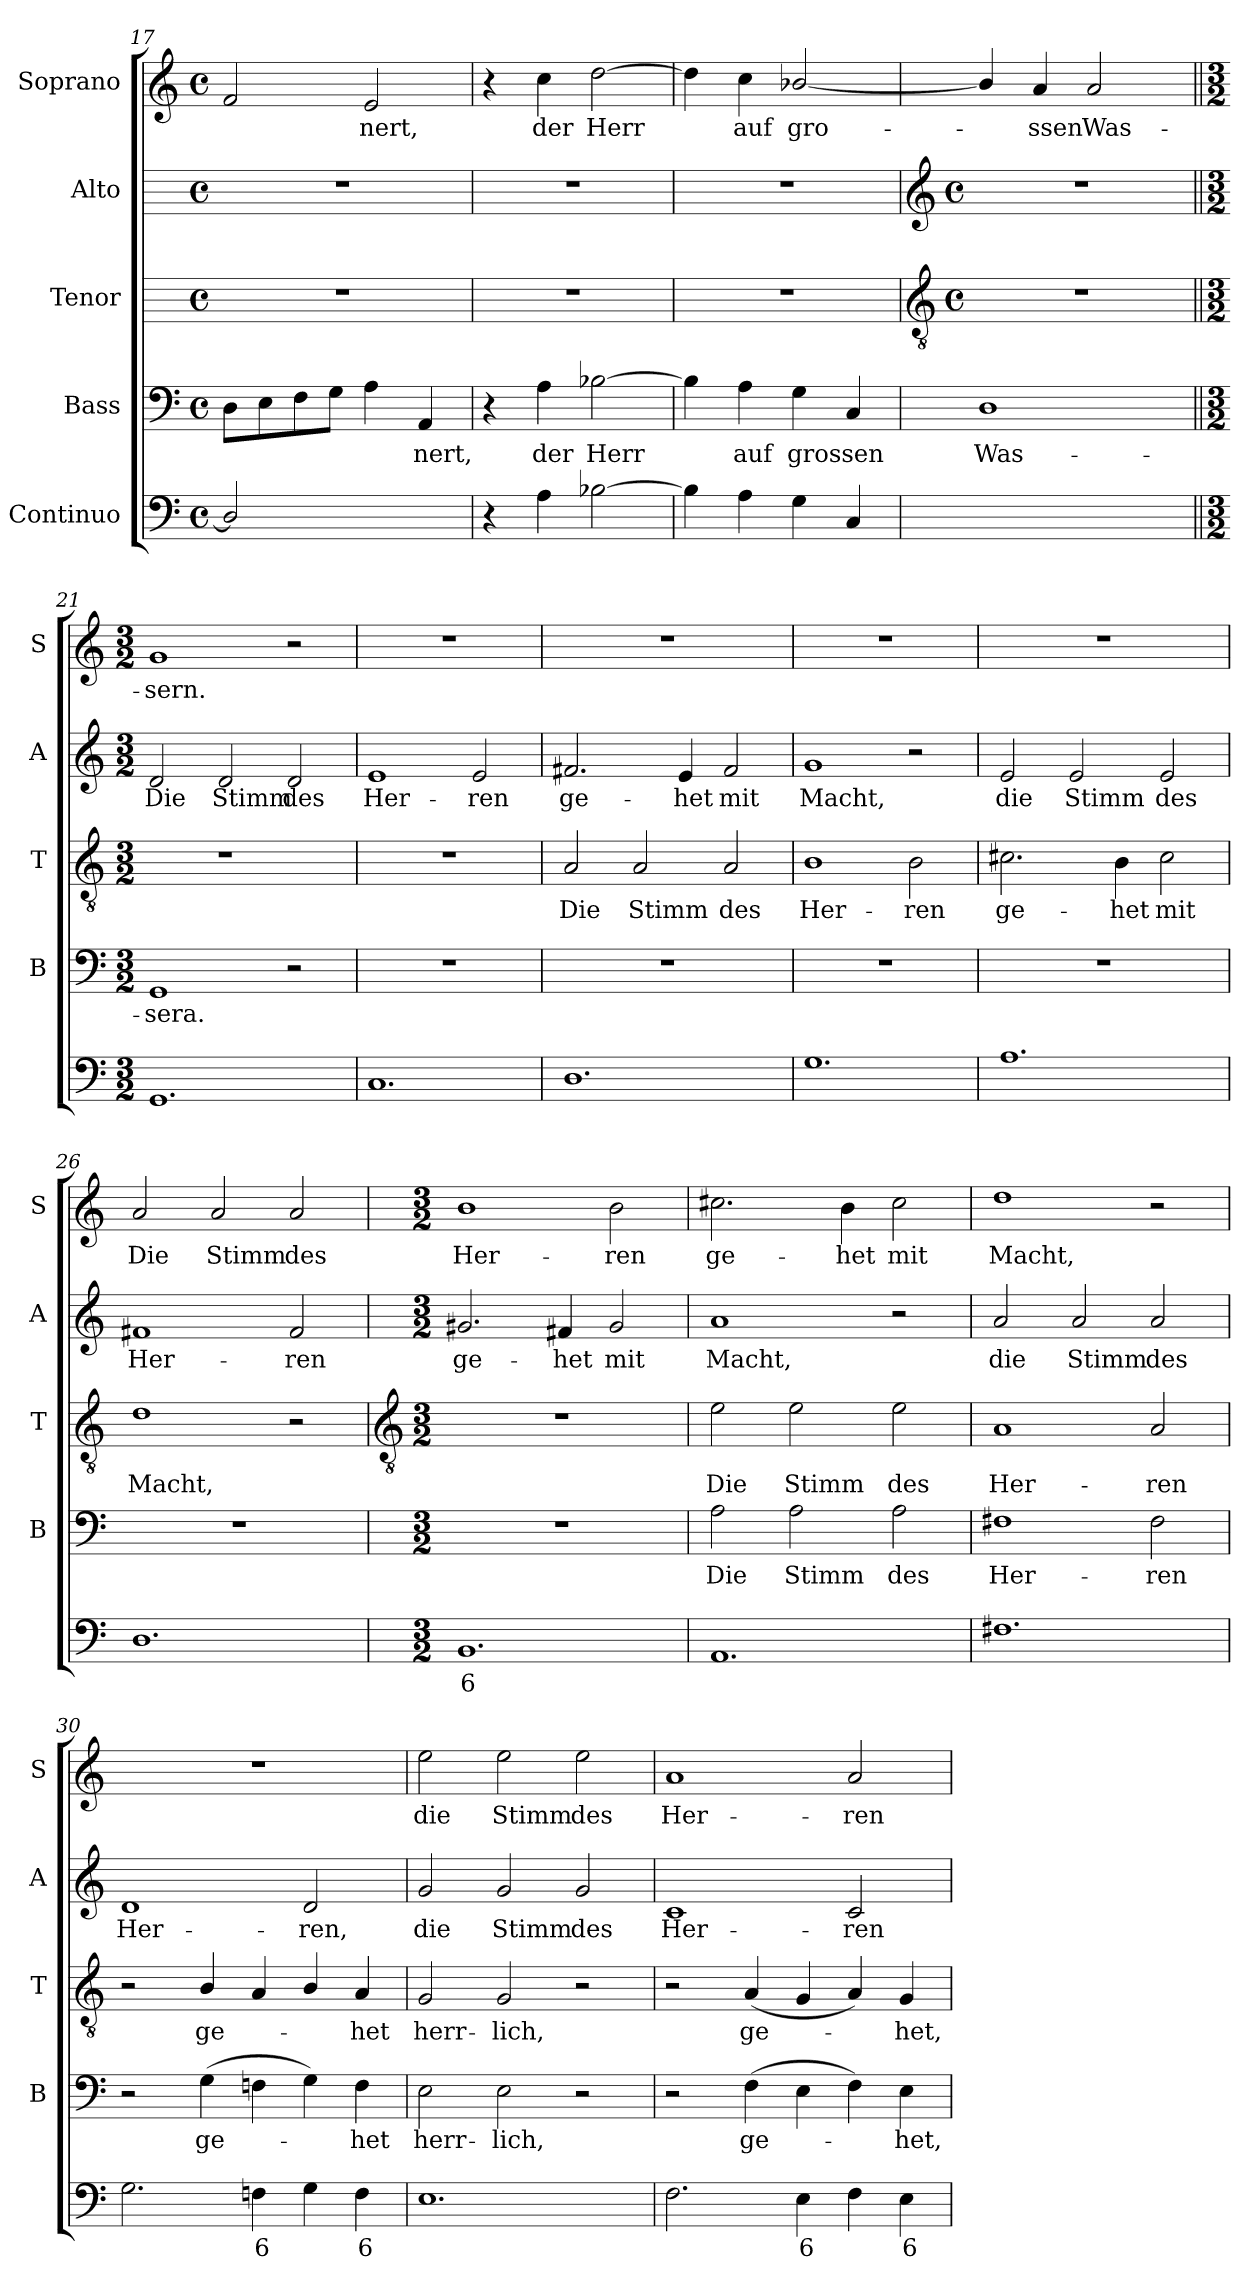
**kern	**text	**kern	**text	**kern	**text	**kern	**text	**kern	**text
*part5	*part5	*part4	*part4	*part3	*part3	*part2	*part2	*part1	*part1
*staff5	*staff5	*staff4	*staff4	*staff3	*staff3	*staff2	*staff2	*staff1	*staff1
*I"Continuo	*	*I"Bass	*	*I"Tenor	*	*I"Alto	*	*I"Soprano	*
*	*	*I'B	*	*I'T	*	*I'A	*	*I'S	*
*clefF4	*	*clefF4	*	*	*	*	*	*clefG2	*
*k[]	*	*k[]	*	*	*	*	*	*k[]	*
*C:	*	*C:	*	*	*	*	*	*C:	*
*M4/4	*	*M4/4	*	*M4/4	*	*M4/4	*	*M4/4	*
*met(c)	*	*met(c)	*	*met(c)	*	*met(c)	*	*met(c)	*
=17	=17	=17	=17	=17	=17	=17	=17	=17	=17
2D/]	.	8DL	.	1r	.	1r	.	2f	.
.	.	8E	.	.	.	.	.	.	.
.	.	8F	.	.	.	.	.	.	.
.	.	8GJ	.	.	.	.	.	.	.
!	!LO:LY:b	!	!	!	!	!	!	!	!LO:LY:b
[4AAyy	4	4A	.	.	.	.	.	2e	nert,
!	!	!	!LO:LY:b	!	!	!	!	!	!
4AAyy]	.	4AA	nert,	.	.	.	.	.	.
=18	=18	=18	=18	=18	=18	=18	=18	=18	=18
4r	.	4r	.	1r	.	1r	.	4r	.
!	!	!	!LO:LY:b	!	!	!	!	!	!LO:LY:b
4A	.	4A	der	.	.	.	.	4cc	der
!	!	!	!LO:LY:b	!	!	!	!	!	!LO:LY:b
[2B-X	.	[2B-X	Herr	.	.	.	.	[2dd	Herr
=19	=19	=19	=19	=19	=19	=19	=19	=19	=19
4B-]	.	4B-]	.	1r	.	1r	.	4dd]	.
!	!	!	!LO:LY:b	!	!	!	!	!	!LO:LY:b
4A	.	4A	auf	.	.	.	.	4cc	auf
!	!	!	!LO:LY:b	!	!	!	!	!	!LO:LY:b
4G	.	4G	grossen	.	.	.	.	[2b-X/	gro-
4C	.	4C	.	.	.	.	.	.	.
!!LO:LB:g=z
=20	=20	=20	=20	=20	=20	=20	=20	=20	=20
*	*	*	*	*clefGv2	*	*clefG2	*	*	*
*	*	*	*	*k[]	*	*k[]	*	*	*
*	*	*	*	*C:	*	*C:	*	*	*
*	*	*	*	*M4/4	*	*M4/4	*	*	*
*	*	*	*	*met(c)	*	*met(c)	*	*	*
!	!	!	!LO:LY:b	!	!	!	!	!	!
[4Dyy	.	1D	Was-	1r	.	1r	.	4b-/]	.
!	!LO:LY:b	!	!	!	!	!	!	!	!LO:LY:b
2Dyy_	4	.	.	.	.	.	.	4a	ssen
!	!	!	!	!	!	!	!	!	!LO:LY:b
.	.	.	.	.	.	.	.	2a	Was-
4Dyy]	.	.	.	.	.	.	.	.	.
=21||	=21||	=21||	=21||	=21||	=21||	=21||	=21||	=21||	=21||
*M3/2	*	*M3/2	*	*M3/2	*	*M3/2	*	*M3/2	*
!	!	!	!LO:LY:b	!	!	!	!LO:LY:b	!	!LO:LY:b
1.GG	.	1GG	-sera.	2ryy	.	2d	Die	1g	-sern.
!	!	!	!	!	!	!	!LO:LY:b	!	!
.	.	.	.	1r	.	2d	Stimm	.	.
!	!	!	!	!	!	!	!LO:LY:b	!	!
.	.	2r	.	.	.	2d	des	2r	.
=22	=22	=22	=22	=22	=22	=22	=22	=22	=22
!	!	!LO:N:vis=1	!	!LO:N:vis=1	!	!	!LO:LY:b	!LO:N:vis=1	!
1.C	.	1.r	.	1.r	.	1e	Her-	1.r	.
!	!	!	!	!	!	!	!LO:LY:b	!	!
.	.	.	.	.	.	2e	-ren	.	.
=23	=23	=23	=23	=23	=23	=23	=23	=23	=23
!	!	!LO:N:vis=1	!	!	!LO:LY:b	!	!LO:LY:b	!LO:N:vis=1	!
1.D	.	1.r	.	2A	Die	2.f#X	ge-	1.r	.
!	!	!	!	!	!LO:LY:b	!	!	!	!
.	.	.	.	2A	Stimm	.	.	.	.
!	!	!	!	!	!	!	!LO:LY:b	!	!
.	.	.	.	.	.	4e	-het	.	.
!	!	!	!	!	!LO:LY:b	!	!LO:LY:b	!	!
.	.	.	.	2A	des	2f#	mit	.	.
=24	=24	=24	=24	=24	=24	=24	=24	=24	=24
!	!	!LO:N:vis=1	!	!	!LO:LY:b	!	!LO:LY:b	!LO:N:vis=1	!
1.G	.	1.r	.	1B	Her-	1g	Macht,	1.r	.
!	!	!	!	!	!LO:LY:b	!	!	!	!
.	.	.	.	2B	-ren	2r	.	.	.
=25	=25	=25	=25	=25	=25	=25	=25	=25	=25
!	!	!LO:N:vis=1	!	!	!LO:LY:b	!	!LO:LY:b	!LO:N:vis=1	!
1.A	.	1.r	.	2.c#X	ge-	2e	die	1.r	.
!	!	!	!	!	!	!	!LO:LY:b	!	!
.	.	.	.	.	.	2e	Stimm	.	.
!	!	!	!	!	!LO:LY:b	!	!	!	!
.	.	.	.	4B	-het	.	.	.	.
!	!	!	!	!	!LO:LY:b	!	!LO:LY:b	!	!
.	.	.	.	2c#	mit	2e	des	.	.
=26	=26	=26	=26	=26	=26	=26	=26	=26	=26
!	!	!LO:N:vis=1	!	!	!LO:LY:b	!	!LO:LY:b	!	!LO:LY:b
1.D	.	1.r	.	1d	Macht,	1f#X	Her-	2a	Die
!	!	!	!	!	!	!	!	!	!LO:LY:b
.	.	.	.	.	.	.	.	2a	Stimm
!	!	!	!	!	!	!	!LO:LY:b	!	!LO:LY:b
.	.	.	.	2r	.	2f#	-ren	2a	des
!!LO:LB:g=z
=27	=27	=27	=27	=27	=27	=27	=27	=27	=27
*	*	*	*	*clefGv2	*	*	*	*	*
*M3/2	*	*M3/2	*	*M3/2	*	*M3/2	*	*M3/2	*
!	!LO:LY:b	!LO:N:vis=1	!	!LO:N:vis=1	!	!	!LO:LY:b	!	!LO:LY:b
1.BB	6	1.r	.	1.r	.	2.g#X	ge-	1b	Her-
!	!	!	!	!	!	!	!LO:LY:b	!	!
.	.	.	.	.	.	4f#X	-het	.	.
!	!	!	!	!	!	!	!LO:LY:b	!	!LO:LY:b
.	.	.	.	.	.	2g#	mit	2b	-ren
=28	=28	=28	=28	=28	=28	=28	=28	=28	=28
!	!	!	!LO:LY:b	!	!LO:LY:b	!	!LO:LY:b	!	!LO:LY:b
1.AA	.	2A	Die	2e	Die	1a	Macht,	2.cc#X	ge-
!	!	!	!LO:LY:b	!	!LO:LY:b	!	!	!	!
.	.	2A	Stimm	2e	Stimm	.	.	.	.
!	!	!	!	!	!	!	!	!	!LO:LY:b
.	.	.	.	.	.	.	.	4b	-het
!	!	!	!LO:LY:b	!	!LO:LY:b	!	!	!	!LO:LY:b
.	.	2A	des	2e	des	2r	.	2cc#	mit
=29	=29	=29	=29	=29	=29	=29	=29	=29	=29
!	!	!	!LO:LY:b	!	!LO:LY:b	!	!LO:LY:b	!	!LO:LY:b
1.F#X	.	1F#X	Her-	1A	Her-	2a	die	1dd	Macht,
!	!	!	!	!	!	!	!LO:LY:b	!	!
.	.	.	.	.	.	2a	Stimm	.	.
!	!	!	!LO:LY:b	!	!LO:LY:b	!	!LO:LY:b	!	!
.	.	2F#	-ren	2A	-ren	2a	des	2r	.
=30	=30	=30	=30	=30	=30	=30	=30	=30	=30
!	!	!	!	!	!	!	!LO:LY:b	!LO:N:vis=1	!
2.G	.	2r	.	2r	.	1d	Her-	1.r	.
!	!	!	!LO:LY:b	!	!LO:LY:b	!	!	!	!
.	.	(>4G	ge-	4B/	ge-	.	.	.	.
!	!LO:LY:b	!	!	!	!	!	!	!	!
4Fn	6	4Fn	.	4A	.	.	.	.	.
!	!	!	!	!	!	!	!LO:LY:b	!	!
4G	.	4G)	.	4B/	.	2d	-ren,	.	.
!	!LO:LY:b	!	!LO:LY:b	!	!LO:LY:b	!	!	!	!
4F	6	4F	het	4A	het	.	.	.	.
=31	=31	=31	=31	=31	=31	=31	=31	=31	=31
!	!	!	!LO:LY:b	!	!LO:LY:b	!	!LO:LY:b	!	!LO:LY:b
1.E	.	2E	herr-	2G	herr-	2g	die	2ee	die
!	!	!	!LO:LY:b	!	!LO:LY:b	!	!LO:LY:b	!	!LO:LY:b
.	.	2E	-lich,	2G	-lich,	2g	Stimm	2ee	Stimm
!	!	!	!	!	!	!	!LO:LY:b	!	!LO:LY:b
.	.	2r	.	2r	.	2g	des	2ee	des
=32	=32	=32	=32	=32	=32	=32	=32	=32	=32
!	!	!	!	!	!	!	!LO:LY:b	!	!LO:LY:b
2.F	.	2r	.	2r	.	1c	Her-	1a	Her-
!	!	!	!LO:LY:b	!	!LO:LY:b	!	!	!	!
.	.	(>4F	ge-	(<4A	ge-	.	.	.	.
!	!LO:LY:b	!	!	!	!	!	!	!	!
4E	6	4E	.	4G	.	.	.	.	.
!	!	!	!	!	!	!	!LO:LY:b	!	!LO:LY:b
4F	.	4F)	.	4A)	.	2c	-ren	2a	-ren
!	!LO:LY:b	!	!LO:LY:b	!	!LO:LY:b	!	!	!	!
4E	6	4E	het,	4G	het,	.	.	.	.
=	=	=	=	=	=	=	=	=	=
*-	*-	*-	*-	*-	*-	*-	*-	*-	*-
